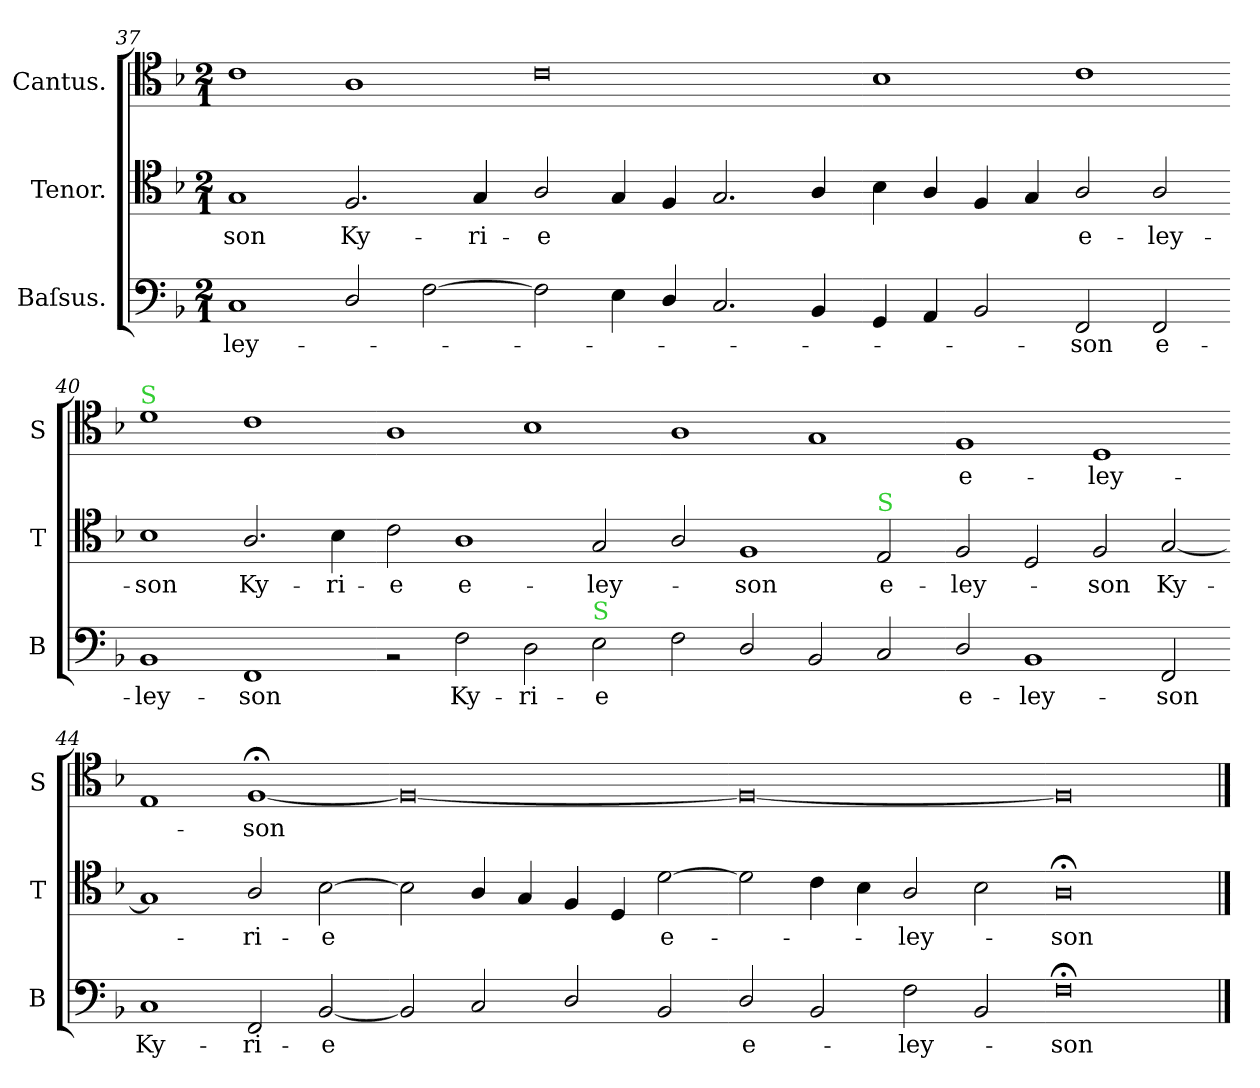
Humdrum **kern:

**kern	**text	**kern	**text	**kern	**text
*part3	*part3	*part2	*part2	*part1	*part1
*staff3	*staff3	*staff2	*staff2	*staff1	*staff1
*I"Baſsus.	*	*I"Tenor.	*	*I"Cantus.	*
*I'B	*	*I'T	*	*I'S	*
*clefF4	*	*clefC4	*	*clefC4	*
*k[b-]	*	*k[b-]	*	*k[b-]	*
*M2/1	*	*M2/1	*	*M2/1	*
=37	=37	=37	=37	=37	=37
!	!LO:LY:i	!	!LO:LY:i	!	!
1C	-ley-	1G	-son	1c	.
!	!	!	!LO:LY:i	!	!
2D/	.	2.F/	Ky-	1A	.
[2F\	.	.	.	.	.
!	!	!	!LO:LY:i	!	!
.	.	4G/	-ri-	.	.
=38-	=38-	=38-	=38-	=38-	=38-
!	!	!	!LO:LY:i	!	!
2F\]	.	2A/	-e	0c	.
4E\	.	4G/	.	.	.
4D/	.	4F/	.	.	.
2.C/	.	2.G/	.	.	.
4BB-/	.	4A/	.	.	.
=39-	=39-	=39-	=39-	=39-	=39-
4GG/	.	4B-\	.	1B-	.
4AA/	.	4A/	.	.	.
2BB-/	.	4F/	.	.	.
.	.	4G/	.	.	.
!	!LO:LY:i	!	!LO:LY:i	!	!
2FF/	-son	2A/	e-	1c	.
!	!LO:LY:i	!	!LO:LY:i	!	!
2FF/	e-	2A/	-ley-	.	.
=40-	=40-	=40-	=40-	=40-	=40-
!	!	!	!	!LO:TX:a:color=limegreen:t=S	!
!	!LO:LY:i	!	!LO:LY:i	!	!
1BB-	-ley-	1B-	-son	1d	.
!	!LO:LY:i	!	!LO:LY:i	!	!
1FF	-son	2.A/	Ky-	1c	.
!	!	!	!LO:LY:i	!	!
.	.	4B-\	-ri-	.	.
=41-	=41-	=41-	=41-	=41-	=41-
!	!	!	!LO:LY:i	!	!
2rBB	.	2c\	-e	1A	.
!	!	!	!LO:LY:i	!	!
2F\	Ky-	1A	e-	.	.
2D\	-ri-	.	.	1B-	.
!LO:TX:a:color=limegreen:t=S	!	!	!	!	!
!	!	!	!LO:LY:i	!	!
2E\	-e	2G/	-ley-	.	.
=42-	=42-	=42-	=42-	=42-	=42-
2F\	.	2A/	.	1A	.
!	!	!	!LO:LY:i	!	!
2D/	.	1F	-son	.	.
2BB-/	.	.	.	1G	.
!	!	!LO:TX:a:color=limegreen:t=S	!	!	!
!	!	!	!LO:LY:i	!	!
2C/	.	2E/	e-	.	.
=43-	=43-	=43-	=43-	=43-	=43-
!	!	!	!LO:LY:i	!	!
2D/	e-	2F/	-ley-	1F	e-
1BB-	-ley-	2D/	.	.	.
!	!	!	!LO:LY:i	!	!
.	.	2F/	-son	1D	-ley-
!	!	!	!LO:LY:i	!	!
2FF/	-son	[2G/	Ky-	.	.
=44-	=44-	=44-	=44-	=44-	=44-
!	!LO:LY:i	!	!	!	!
1C	Ky-	1G/]	.	1E	.
!	!LO:LY:i	!	!LO:LY:i	!	!
2FF/	-ri-	2A/	-ri-	[1F;<;	-son
!	!LO:LY:i	!	!LO:LY:i	!	!
[2BB-/	-e	[2B-\	-e	.	.
=45-	=45-	=45-	=45-	=45-	=45-
2BB-/]	.	2B-\]	.	0F_	.
2C/	.	4A/	.	.	.
.	.	4G/	.	.	.
2D/	.	4F/	.	.	.
.	.	4D/	.	.	.
!	!	!	!LO:LY:i	!	!
2BB-/	.	[2d\	e-	.	.
=46-	=46-	=46-	=46-	=46-	=46-
!	!LO:LY:i	!	!	!	!
2D/	e-	2d\]	.	0F_	.
2BB-/	.	4c\	.	.	.
.	.	4B-\	.	.	.
!	!LO:LY:i	!	!LO:LY:i	!	!
2F\	-ley-	2A/	ley-	.	.
2BB-/	.	2B-\	.	.	.
=47-	=47-	=47-	=47-	=47-	=47-
!	!LO:LY:i	!	!LO:LY:i	!	!
0F;<;	-son	0A;<;	-son	0F]	.
==	==	==	==	==	==
*-	*-	*-	*-	*-	*-
